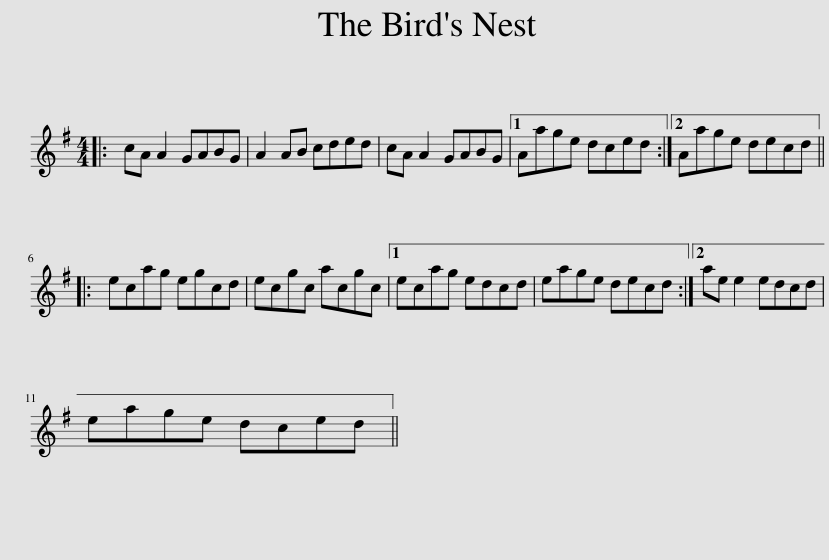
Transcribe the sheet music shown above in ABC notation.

X:1
L:1/8
M:4/4
I:linebreak $
K:G
V:1 treble
V:1
|: cA A2 GABG | A2 AB cded | cA A2 GABG |1 Aage dced :|2 Aage decd |:$ %5
 ecag egcd | ecgc acgc |1 ecag edcd | eage decd :|2 ae e2 edcd |$ %10
 eage dced || %11
